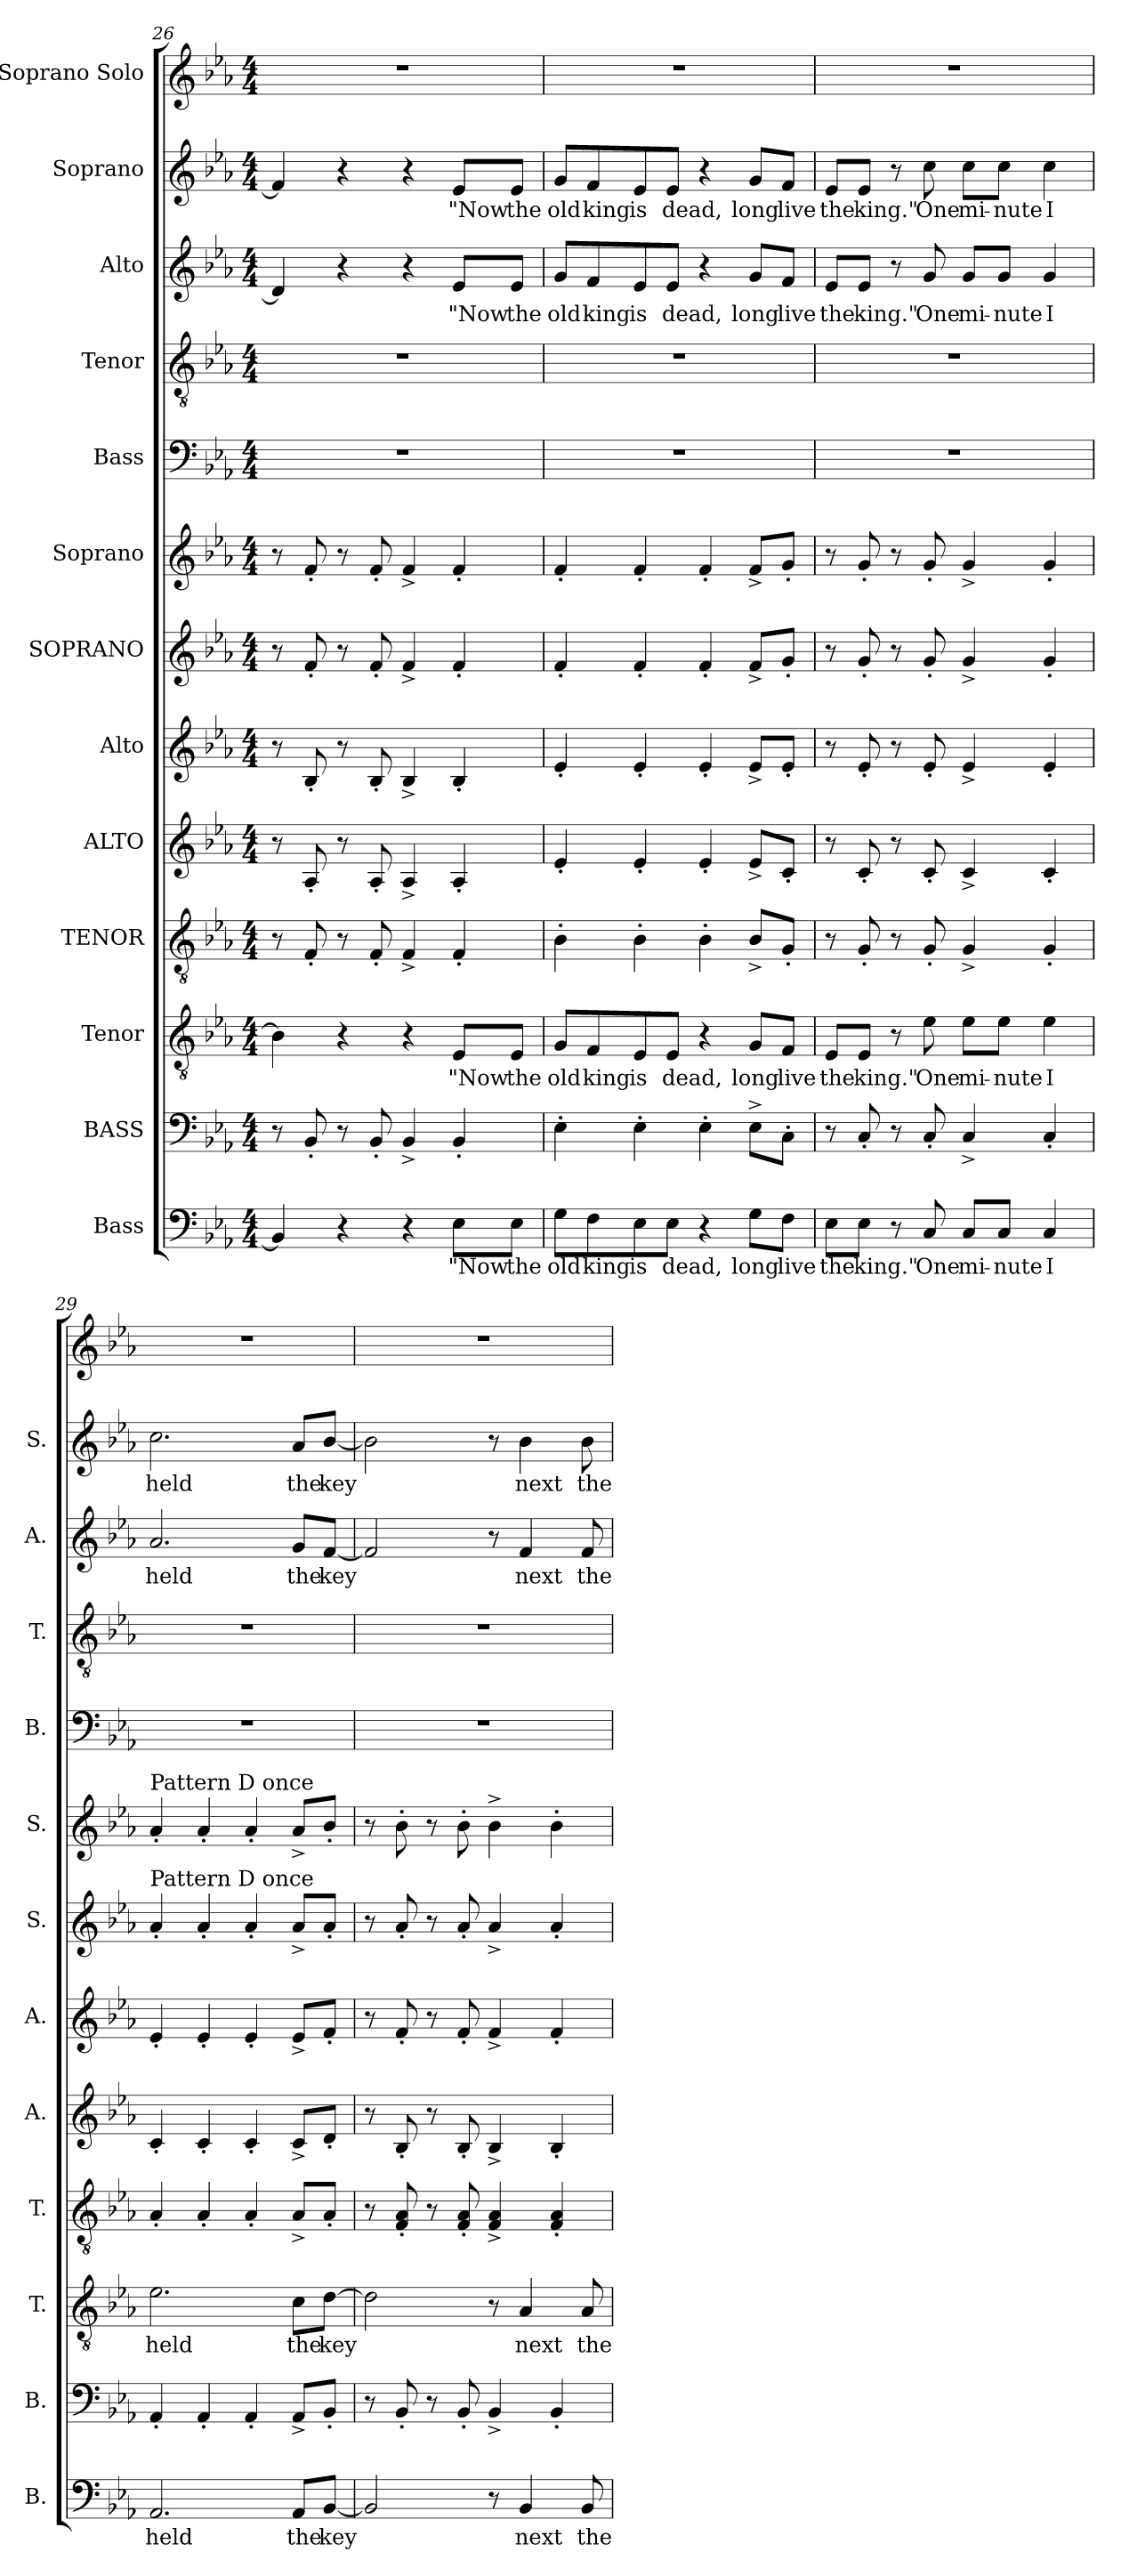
**kern	**text	**kern	**kern	**text	**kern	**kern	**kern	**kern	**kern	**kern	**kern	**kern	**text	**kern	**text	**kern
*part13	*part13	*part12	*part11	*part11	*part10	*part9	*part8	*part7	*part6	*part5	*part4	*part3	*part3	*part2	*part2	*part1
*staff13	*staff13	*staff12	*staff11	*staff11	*staff10	*staff9	*staff8	*staff7	*staff6	*staff5	*staff4	*staff3	*staff3	*staff2	*staff2	*staff1
*I"Bass	*	*I"BASS	*I"Tenor	*	*I"TENOR	*I"ALTO	*I"Alto	*I"SOPRANO	*I"Soprano	*I"Bass	*I"Tenor	*I"Alto	*	*I"Soprano	*	*I"Soprano Solo
*I'B.	*	*I'B.	*I'T.	*	*I'T.	*I'A.	*I'A.	*I'S.	*I'S.	*I'B.	*I'T.	*I'A.	*	*I'S.	*	*
!!LO:PB:g=z
*clefF4	*	*clefF4	*clefGv2	*	*clefGv2	*clefG2	*clefG2	*clefG2	*clefG2	*clefF4	*clefGv2	*clefG2	*	*clefG2	*	*clefG2
*	*	*	*ITrd7c12	*	*ITrd7c12	*	*	*	*	*	*ITrd7c12	*	*	*	*	*
*k[b-e-a-]	*	*k[b-e-a-]	*k[b-e-a-]	*	*k[b-e-a-]	*k[b-e-a-]	*k[b-e-a-]	*k[b-e-a-]	*k[b-e-a-]	*k[b-e-a-]	*k[b-e-a-]	*k[b-e-a-]	*	*k[b-e-a-]	*	*k[b-e-a-]
*M4/4	*	*M4/4	*M4/4	*	*M4/4	*M4/4	*M4/4	*M4/4	*M4/4	*M4/4	*M4/4	*M4/4	*	*M4/4	*	*M4/4
=26	=26	=26	=26	=26	=26	=26	=26	=26	=26	=26	=26	=26	=26	=26	=26	=26
4BB-/]	.	8r	4BB-\]	.	8r	8r	8r	8r	8r	1r	1r	4d/]	.	4f/]	.	1r
.	.	8BB-'/	.	.	8FF'/	8A-'/	8B-'/	8f'/	8f'/	.	.	.	.	.	.	.
4r	.	8r	4r	.	8r	8r	8r	8r	8r	.	.	4r	.	4r	.	.
.	.	8BB-'/	.	.	8FF'/	8A-'/	8B-'/	8f'/	8f'/	.	.	.	.	.	.	.
4r	.	4BB-^/	4r	.	4FF^/	4A-^/	4B-^/	4f^/	4f^/	.	.	4r	.	4r	.	.
8E-\L	"Now	4BB-'/	8EE-/L	"Now	4FF'/	4A-'/	4B-'/	4f'/	4f'/	.	.	8e-/L	"Now	8e-/L	"Now	.
8E-\J	the	.	8EE-/J	the	.	.	.	.	.	.	.	8e-/J	the	8e-/J	the	.
!!LO:PB:g=z
=27	=27	=27	=27	=27	=27	=27	=27	=27	=27	=27	=27	=27	=27	=27	=27	=27
8G\L	old	4E-'\	8GG/L	old	4BB-'\	4e-'/	4e-'/	4f'/	4f'/	1r	1r	8g/L	old	8g/L	old	1r
8F\	king	.	8FF/	king	.	.	.	.	.	.	.	8f/	king	8f/	king	.
8E-\	is	4E-'\	8EE-/	is	4BB-'\	4e-'/	4e-'/	4f'/	4f'/	.	.	8e-/	is	8e-/	is	.
8E-\J	dead,	.	8EE-/J	dead,	.	.	.	.	.	.	.	8e-/J	dead,	8e-/J	dead,	.
4r	.	4E-'\	4r	.	4BB-'\	4e-'/	4e-'/	4f'/	4f'/	.	.	4r	.	4r	.	.
8G\L	long	8E-^\L	8GG/L	long	8BB-^/L	8e-^/L	8e-^/L	8f^/L	8f^/L	.	.	8g/L	long	8g/L	long	.
8F\J	live	8C'\J	8FF/J	live	8GG'/J	8c'/J	8e-'/J	8g'/J	8g'/J	.	.	8f/J	live	8f/J	live	.
=28	=28	=28	=28	=28	=28	=28	=28	=28	=28	=28	=28	=28	=28	=28	=28	=28
8E-\L	the	8r	8EE-/L	the	8r	8r	8r	8r	8r	1r	1r	8e-/L	the	8e-/L	the	1r
8E-\J	king."	8C'/	8EE-/J	king."	8GG'/	8c'/	8e-'/	8g'/	8g'/	.	.	8e-/J	king."	8e-/J	king."	.
8r	.	8r	8r	.	8r	8r	8r	8r	8r	.	.	8r	.	8r	.	.
8C/	One	8C'/	8E-\	One	8GG'/	8c'/	8e-'/	8g'/	8g'/	.	.	8g/	One	8cc\	One	.
8C/L	mi-	4C^/	8E-\L	mi-	4GG^/	4c^/	4e-^/	4g^/	4g^/	.	.	8g/L	mi-	8cc\L	mi-	.
8C/J	-nute	.	8E-\J	-nute	.	.	.	.	.	.	.	8g/J	-nute	8cc\J	-nute	.
4C/	I	4C'/	4E-\	I	4GG'/	4c'/	4e-'/	4g'/	4g'/	.	.	4g/	I	4cc\	I	.
=29	=29	=29	=29	=29	=29	=29	=29	=29	=29	=29	=29	=29	=29	=29	=29	=29
!	!	!	!	!	!	!	!	!	!LO:TX:a:t=Pattern D  once	!	!	!	!	!	!	!
!	!	!	!	!	!	!	!	!LO:TX:a:t=Pattern D  once	!	!	!	!	!	!	!	!
2.AA-/	held	4AA-'/	2.E-\	held	4AA-'/	4c'/	4e-'/	4a-'/	4a-'/	1r	1r	2.a-/	held	2.cc\	held	1r
.	.	4AA-'/	.	.	4AA-'/	4c'/	4e-'/	4a-'/	4a-'/	.	.	.	.	.	.	.
.	.	4AA-'/	.	.	4AA-'/	4c'/	4e-'/	4a-'/	4a-'/	.	.	.	.	.	.	.
8AA-/L	the	8AA-^/L	8C\L	the	8AA-^/L	8c^/L	8e-^/L	8a-^/L	8a-^/L	.	.	8g/L	the	8a-/L	the	.
[8BB-/J	key	8BB-'/J	[8D\J	key	8AA-'/J	8d'/J	8f'/J	8a-'/J	8b-'/J	.	.	[8f/J	key	[8b-/J	key	.
=30	=30	=30	=30	=30	=30	=30	=30	=30	=30	=30	=30	=30	=30	=30	=30	=30
2BB-/]	.	8r	2D\]	.	8r	8r	8r	8r	8r	1r	1r	2f/]	.	2b-\]	.	1r
.	.	8BB-'/	.	.	8FF/' 8AA-/'	8B-'/	8f'/	8a-'/	8b-'\	.	.	.	.	.	.	.
.	.	8r	.	.	8r	8r	8r	8r	8r	.	.	.	.	.	.	.
.	.	8BB-'/	.	.	8FF/' 8AA-/'	8B-'/	8f'/	8a-'/	8b-'\	.	.	.	.	.	.	.
8r	.	4BB-^/	8r	.	4FF/^ 4AA-/^	4B-^/	4f^/	4a-^/	4b-^\	.	.	8r	.	8r	.	.
4BB-/	next	.	4AA-/	next	.	.	.	.	.	.	.	4f/	next	4b-\	next	.
.	.	4BB-'/	.	.	4FF/' 4AA-/'	4B-'/	4f'/	4a-'/	4b-'\	.	.	.	.	.	.	.
8BB-/	the	.	8AA-/	the	.	.	.	.	.	.	.	8f/	the	8b-\	the	.
=	=	=	=	=	=	=	=	=	=	=	=	=	=	=	=	=
*-	*-	*-	*-	*-	*-	*-	*-	*-	*-	*-	*-	*-	*-	*-	*-	*-
